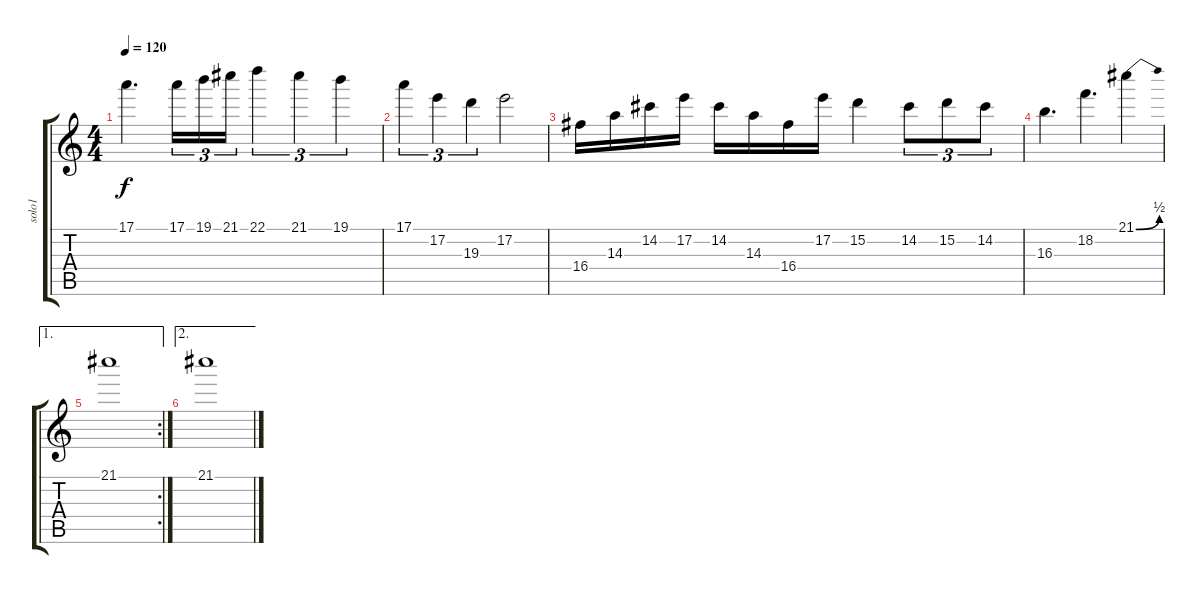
\track ("solo1" "solo1") {instrument distortionguitar}
\staff {score tabs}
\tuning (E4 B3 G3 D3 A2 E2) {hide}
\ts (4 4)
\tempo 120
\clef g2
\ks c
17.1.4{d dy f} 17.1.16{tu (3 2)} 19.1.16{tu (3 2)} 21.1.16{tu (3 2)} 22.1.4{tu (3 2)} 21.1.4{tu (3 2)} 19.1.4{tu (3 2)} |
17.1.4{tu (3 2)} 17.2.4{tu (3 2)} 19.3.4{tu (3 2)} 17.2.2 |
16.4.16 14.3.16 14.2.16 17.2.16 14.2.16 14.3.16 16.4.16 17.2.16 15.2.4 14.2.8{tu (3 2)} 15.2.8{tu (3 2)} 14.2.8{tu (3 2)} |
16.3.4{d} 18.2.4{d} 21.1{be (bend 0 0 60 2)}.4 |
\ae 1
\rc 2
21.1.1 |
\ae 2
21.1.1
